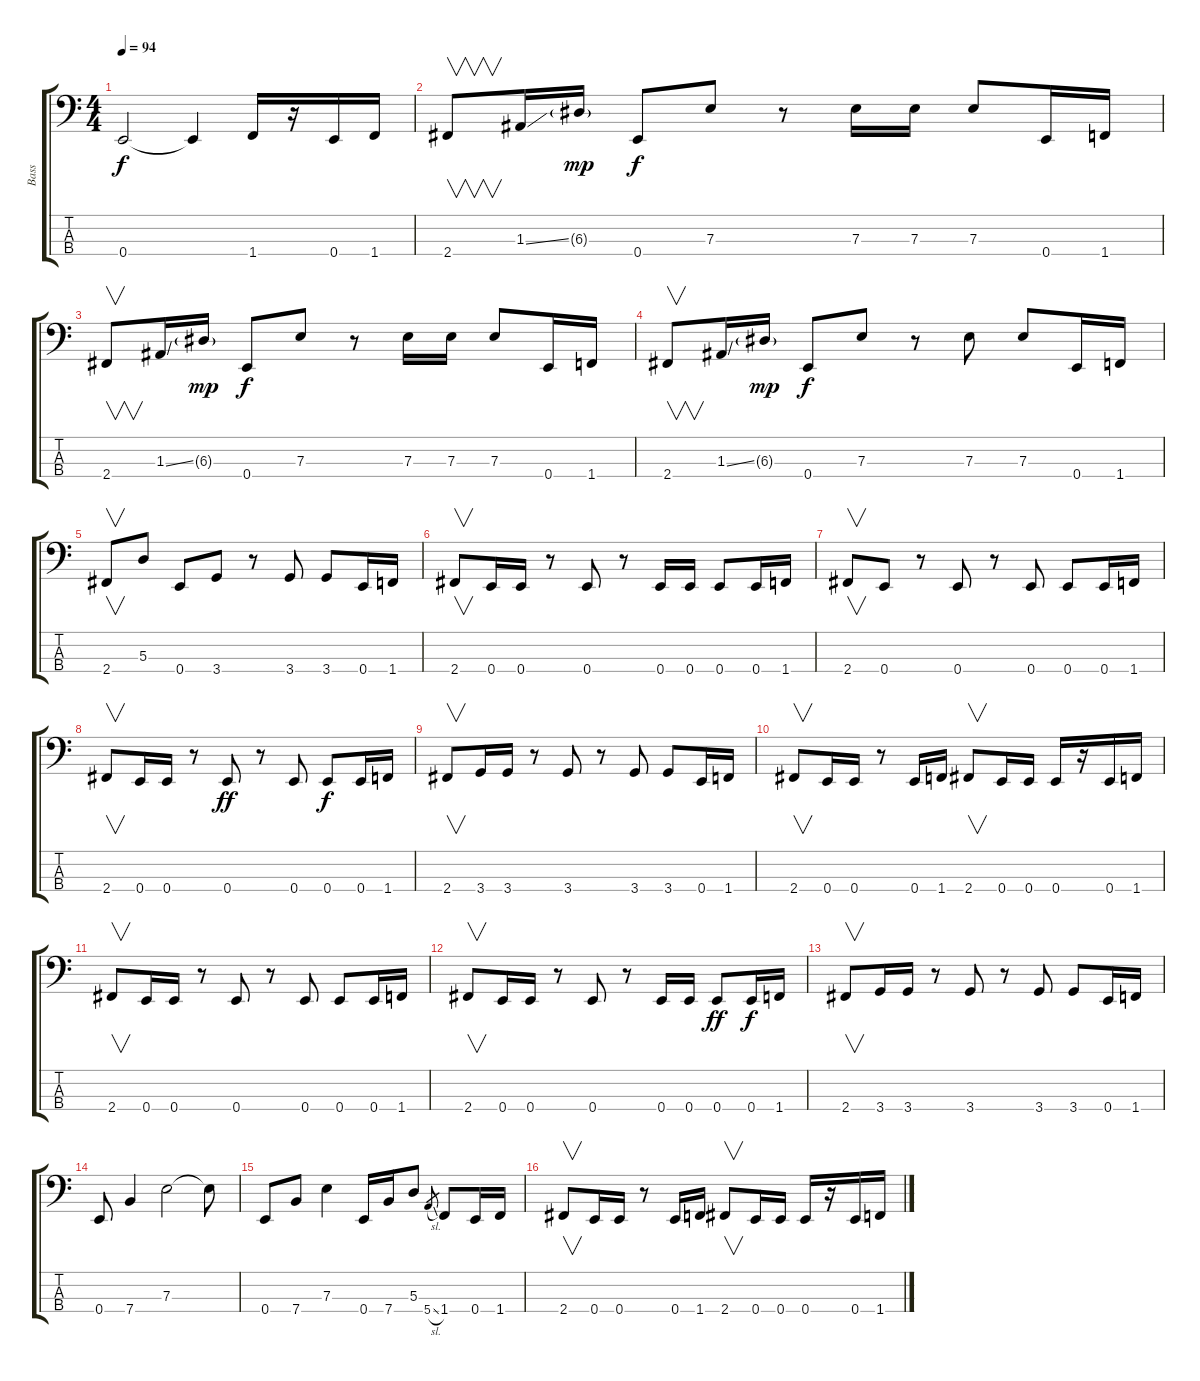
\track ("Bass" "Bass") {instrument electricbasspick}
\staff {score tabs}
\tuning (G2 D2 A1 E1) {hide}
\ts (4 4)
\tempo 94
\clef f4
\ks c
0.4{t}.2{dy f} 0.4{t}.4 1.4.16 r.16 0.4.16 1.4.16 |
2.4.8{v} 1.3{ss}.16 6.3{g}.16{dy mp} 0.4.8{dy f} 7.3.8 r.8 7.3.16 7.3.16 7.3.8 0.4.16 1.4.16 |
2.4.8{v} 1.3{ss}.16 6.3{g}.16{dy mp} 0.4.8{dy f} 7.3.8 r.8 7.3.16 7.3.16 7.3.8 0.4.16 1.4.16 |
2.4.8{v} 1.3{ss}.16 6.3{g}.16{dy mp} 0.4.8{dy f} 7.3.8 r.8 7.3.8 7.3.8 0.4.16 1.4.16 |
2.4.8{v} 5.3.8 0.4.8 3.4.8 r.8 3.4.8 3.4.8 0.4.16 1.4.16 |
2.4.8{v} 0.4.16 0.4.16 r.8 0.4.8 r.8 0.4.16 0.4.16 0.4.8 0.4.16 1.4.16 |
2.4.8{v} 0.4.8 r.8 0.4.8 r.8 0.4.8 0.4.8 0.4.16 1.4.16 |
2.4.8{v} 0.4.16 0.4.16 r.8 0.4.8{dy ff} r.8 0.4.8 0.4.8{dy f} 0.4.16 1.4.16 |
2.4.8{v} 3.4.16 3.4.16 r.8 3.4.8 r.8 3.4.8 3.4.8 0.4.16 1.4.16 |
2.4.8{v} 0.4.16 0.4.16 r.8 0.4.16 1.4.16 2.4.8{v} 0.4.16 0.4.16 0.4.16 r.16 0.4.16 1.4.16 |
2.4.8{v} 0.4.16 0.4.16 r.8 0.4.8 r.8 0.4.8 0.4.8 0.4.16 1.4.16 |
2.4.8{v} 0.4.16 0.4.16 r.8 0.4.8 r.8 0.4.16 0.4.16 0.4.8{dy ff} 0.4.16{dy f} 1.4.16 |
2.4.8{v} 3.4.16 3.4.16 r.8 3.4.8 r.8 3.4.8 3.4.8 0.4.16 1.4.16 |
0.4.8 7.4.4 7.3.2 7.3{t}.8 |
0.4.8 7.4.8 7.3.4 0.4.16 7.4.16 5.3.8 5.4{sl}.8{gr} 1.4.8 0.4.16 1.4.16 |
2.4.8{v} 0.4.16 0.4.16 r.8 0.4.16 1.4.16 2.4.8{v} 0.4.16 0.4.16 0.4.16 r.16 0.4.16 1.4.16
